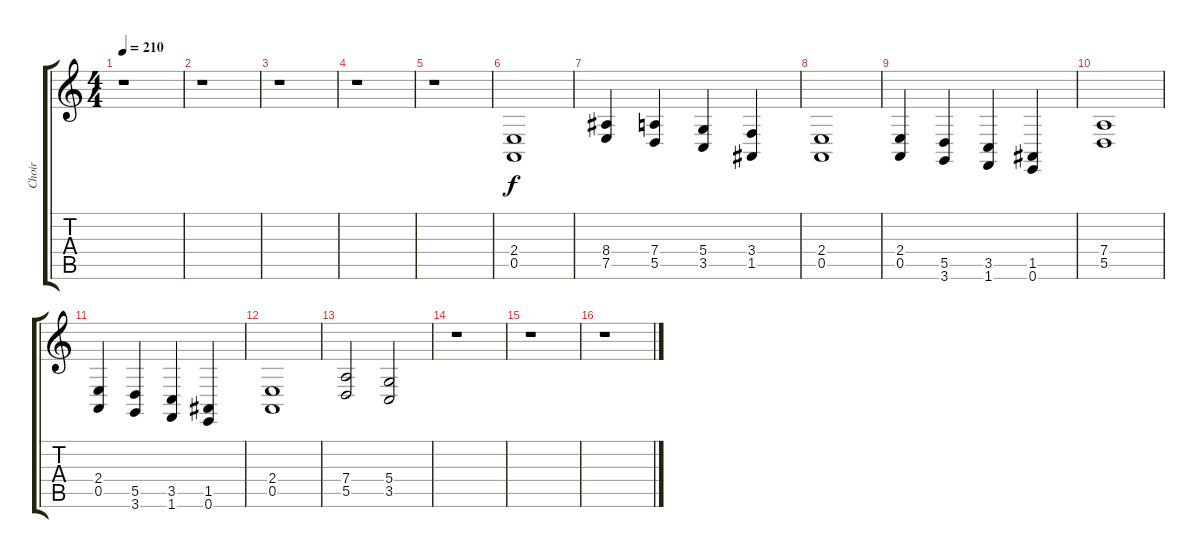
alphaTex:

\track ("Choir" "Choir") {instrument choiraahs}
\staff {score tabs}
\tuning (E4 B3 G3 D3 A2 E2) {hide}
\ts (4 4)
\tempo 210
\clef g2
\ks c
r.1{dy f} |
r.1 |
r.1 |
r.1 |
r.1 |
(2.4 0.5).1 |
(8.4 7.5).4 (7.4 5.5).4 (5.4 3.5).4 (3.4 1.5).4 |
(2.4 0.5).1 |
(2.4 0.5).4 (5.5 3.6).4 (3.5 1.6).4 (1.5 0.6).4 |
(7.4 5.5).1 |
(2.4 0.5).4 (5.5 3.6).4 (3.5 1.6).4 (1.5 0.6).4 |
(2.4 0.5).1 |
(7.4 5.5).2 (5.4 3.5).2 |
r.1 |
r.1 |
r.1
